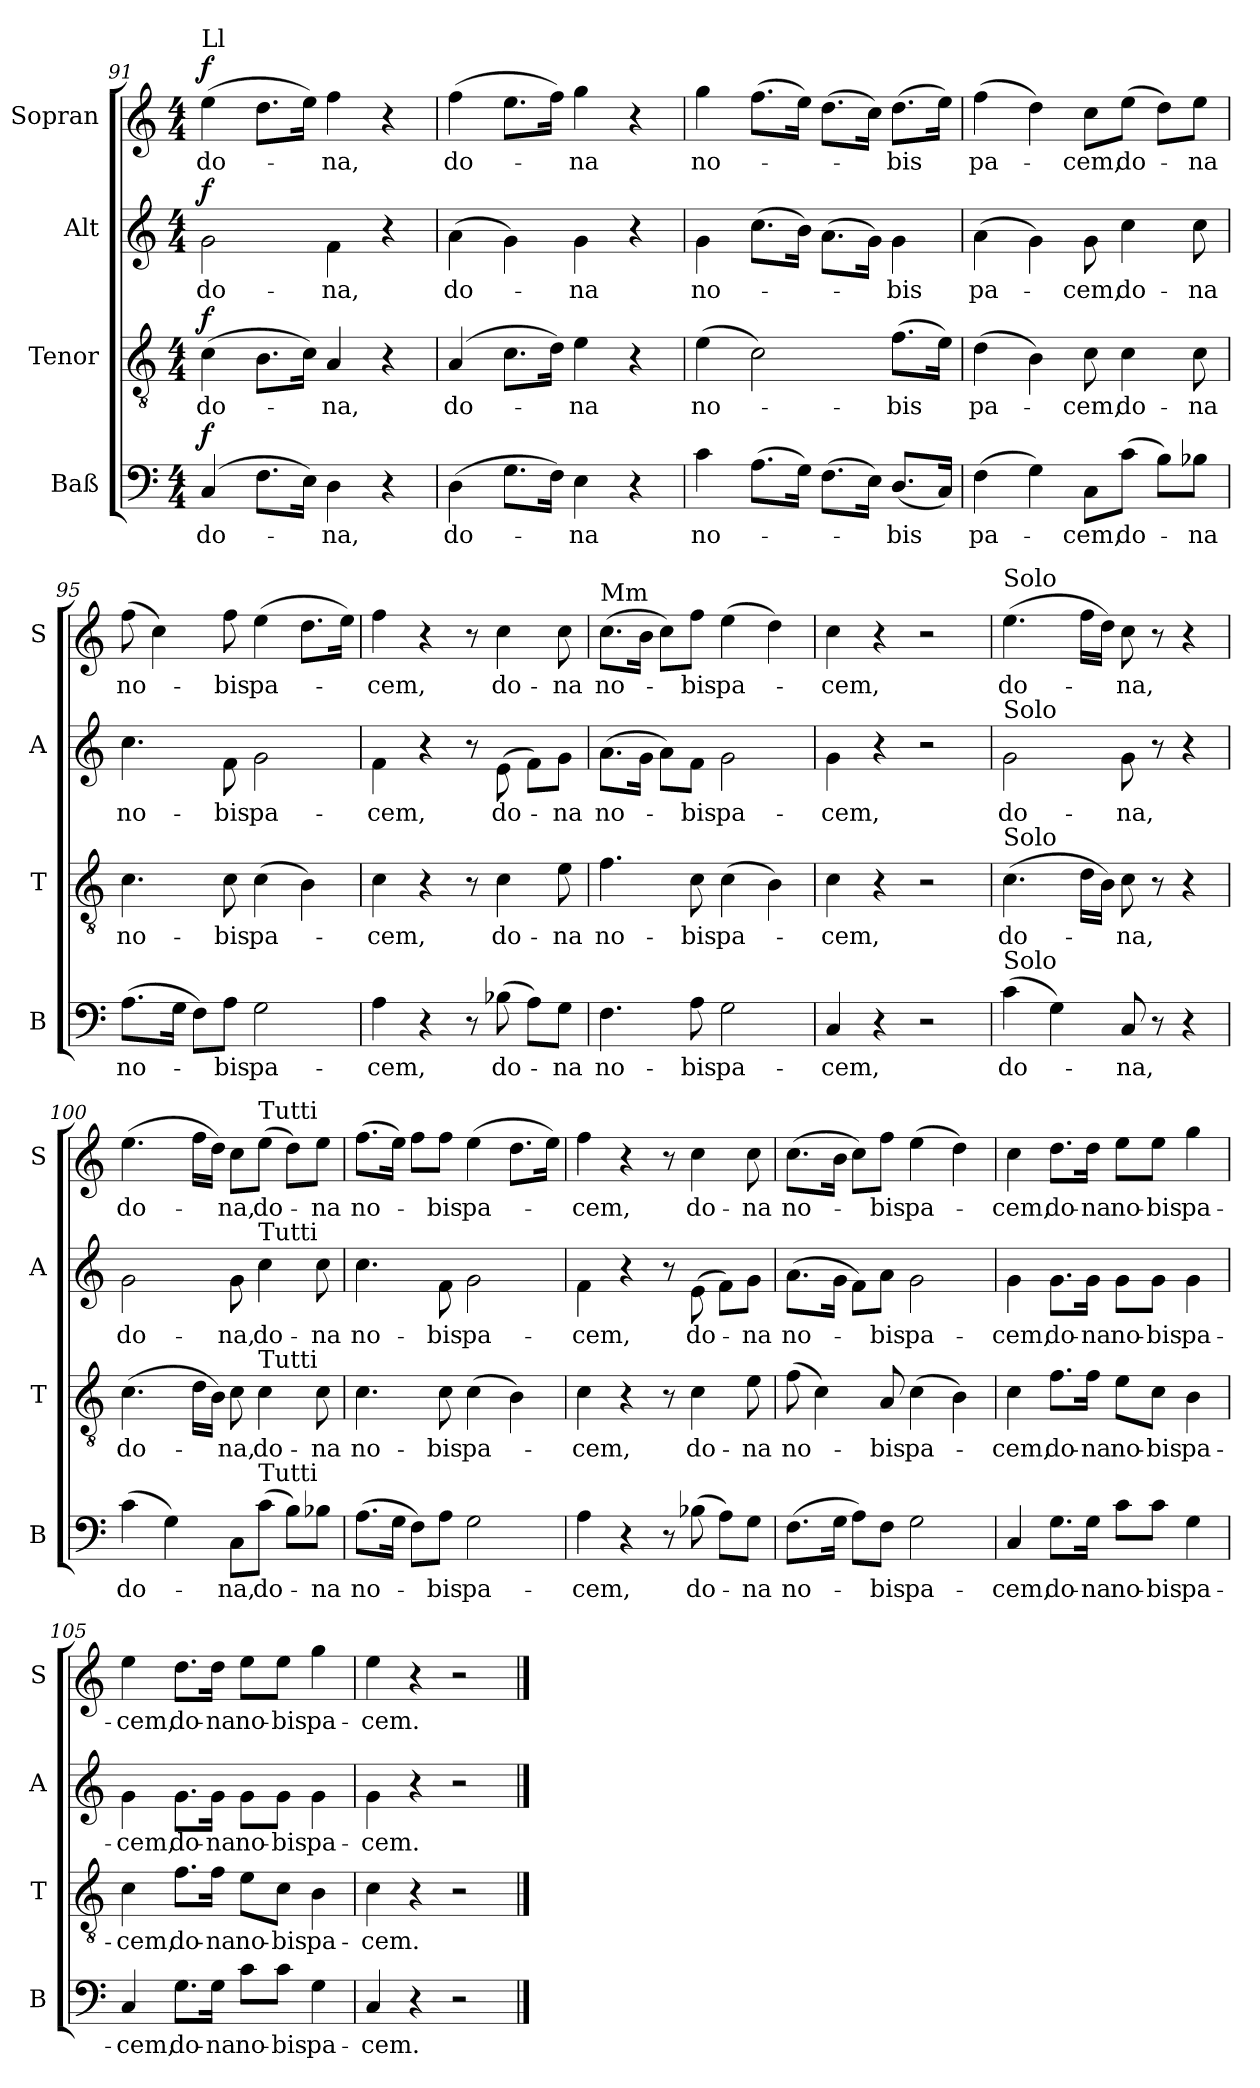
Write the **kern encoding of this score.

**kern	**text	**dynam	**kern	**text	**dynam	**kern	**text	**dynam	**kern	**text	**dynam
*part4	*part4	*part4	*part3	*part3	*part3	*part2	*part2	*part2	*part1	*part1	*part1
*staff4	*staff4	*staff4	*staff3	*staff3	*staff3	*staff2	*staff2	*staff2	*staff1	*staff1	*staff1
*I"Baß	*	*	*I"Tenor	*	*	*I"Alt	*	*	*I"Sopran	*	*
*I'B	*	*	*I'T	*	*	*I'A	*	*	*I'S	*	*
!!LO:PB:g=z
*clefF4	*	*	*clefGv2	*	*	*clefG2	*	*	*clefG2	*	*
*k[]	*	*	*k[]	*	*	*k[]	*	*	*k[]	*	*
*M4/4	*	*	*M4/4	*	*	*M4/4	*	*	*M4/4	*	*
=91	=91	=91	=91	=91	=91	=91	=91	=91	=91	=91	=91
!	!	!	!	!	!	!	!	!	!LO:TX:a:t=Ll	!	!
!	!LO:LY:b	!LO:DY:b	!	!LO:LY:b	!LO:DY:b	!	!LO:LY:b	!LO:DY:b	!	!LO:LY:b	!LO:DY:b
(4C/	do-	f	(4c\	do-	f	2g\	do-	f	(4ee\	do-	f
8.F\L	.	.	8.B\L	.	.	.	.	.	8.dd\L	.	.
16E\Jk)	.	.	16c\Jk)	.	.	.	.	.	16ee\Jk)	.	.
!	!LO:LY:b	!	!	!LO:LY:b	!	!	!LO:LY:b	!	!	!LO:LY:b	!
4D\	na,	.	4A/	na,	.	4f\	na,	.	4ff\	na,	.
4r	.	.	4r	.	.	4r	.	.	4r	.	.
=92	=92	=92	=92	=92	=92	=92	=92	=92	=92	=92	=92
!	!LO:LY:b	!	!	!LO:LY:b	!	!	!LO:LY:b	!	!	!LO:LY:b	!
(4D\	do-	.	(4A/	do-	.	(4a\	do-	.	(4ff\	do-	.
8.G\L	.	.	8.c\L	.	.	4g\)	.	.	8.ee\L	.	.
16F\Jk)	.	.	16d\Jk)	.	.	.	.	.	16ff\Jk)	.	.
!	!LO:LY:b	!	!	!LO:LY:b	!	!	!LO:LY:b	!	!	!LO:LY:b	!
4E\	na	.	4e\	na	.	4g\	na	.	4gg\	na	.
4r	.	.	4r	.	.	4r	.	.	4r	.	.
=93	=93	=93	=93	=93	=93	=93	=93	=93	=93	=93	=93
!	!LO:LY:b	!	!	!LO:LY:b	!	!	!LO:LY:b	!	!	!LO:LY:b	!
4c\	no-	.	(4e\	no-	.	4g\	no-	.	4gg\	no-	.
(8.A\L	.	.	2c\)	.	.	(8.cc\L	.	.	(8.ff\L	.	.
16G\Jk)	.	.	.	.	.	16b\Jk)	.	.	16ee\Jk)	.	.
(8.F\L	.	.	.	.	.	(8.a\L	.	.	(8.dd\L	.	.
16E\Jk)	.	.	.	.	.	16g\Jk)	.	.	16cc\Jk)	.	.
!	!LO:LY:b	!	!	!LO:LY:b	!	!	!LO:LY:b	!	!	!LO:LY:b	!
(8.D/L	bis	.	(8.f\L	bis	.	4g\	bis	.	(8.dd\L	bis	.
16C/Jk)	.	.	16e\Jk)	.	.	.	.	.	16ee\Jk)	.	.
!!LO:LB:g=z
=94	=94	=94	=94	=94	=94	=94	=94	=94	=94	=94	=94
!	!LO:LY:b	!	!	!LO:LY:b	!	!	!LO:LY:b	!	!	!LO:LY:b	!
(4F\	pa-	.	(4d\	pa-	.	(4a\	pa-	.	(4ff\	pa-	.
4G\)	.	.	4B\)	.	.	4g\)	.	.	4dd\)	.	.
!	!LO:LY:b	!	!	!LO:LY:b	!	!	!LO:LY:b	!	!	!LO:LY:b	!
8C\L	cem,	.	8c\	cem,	.	8g\	cem,	.	8cc\L	cem,	.
!	!LO:LY:b	!	!	!LO:LY:b	!	!	!LO:LY:b	!	!	!LO:LY:b	!
(8c\J	do-	.	4c\	do-	.	4cc\	do-	.	(8ee\J	do-	.
8B\L)	.	.	.	.	.	.	.	.	8dd\L)	.	.
!	!LO:LY:b	!	!	!LO:LY:b	!	!	!LO:LY:b	!	!	!LO:LY:b	!
8B-X\J	na	.	8c\	na	.	8cc\	na	.	8ee\J	na	.
=95	=95	=95	=95	=95	=95	=95	=95	=95	=95	=95	=95
!	!LO:LY:b	!	!	!LO:LY:b	!	!	!LO:LY:b	!	!	!LO:LY:b	!
(8.A\L	no-	.	4.c\	no-	.	4.cc\	no-	.	(8ff\	no-	.
.	.	.	.	.	.	.	.	.	4cc\)	.	.
16G\Jk	.	.	.	.	.	.	.	.	.	.	.
8F\L)	.	.	.	.	.	.	.	.	.	.	.
!	!LO:LY:b	!	!	!LO:LY:b	!	!	!LO:LY:b	!	!	!LO:LY:b	!
8A\J	bis	.	8c\	bis	.	8f\	bis	.	8ff\	bis	.
!	!LO:LY:b	!	!	!LO:LY:b	!	!	!LO:LY:b	!	!	!LO:LY:b	!
2G\	pa-	.	(4c\	pa-	.	2g\	pa-	.	(4ee\	pa-	.
.	.	.	4B\)	.	.	.	.	.	8.dd\L	.	.
.	.	.	.	.	.	.	.	.	16ee\Jk)	.	.
=96	=96	=96	=96	=96	=96	=96	=96	=96	=96	=96	=96
!	!LO:LY:b	!	!	!LO:LY:b	!	!	!LO:LY:b	!	!	!LO:LY:b	!
4A\	cem,	.	4c\	cem,	.	4f\	cem,	.	4ff\	cem,	.
4r	.	.	4r	.	.	4r	.	.	4r	.	.
8r	.	.	8r	.	.	8r	.	.	8r	.	.
!	!LO:LY:b	!	!	!LO:LY:b	!	!	!LO:LY:b	!	!	!LO:LY:b	!
(8B-X\	do-	.	4c\	do-	.	(8e\	do-	.	4cc\	do-	.
8A\L)	.	.	.	.	.	8f\L)	.	.	.	.	.
!	!LO:LY:b	!	!	!LO:LY:b	!	!	!LO:LY:b	!	!	!LO:LY:b	!
8G\J	na	.	8e\	na	.	8g\J	na	.	8cc\	na	.
!!LO:PB:g=z
=97	=97	=97	=97	=97	=97	=97	=97	=97	=97	=97	=97
!	!	!	!	!	!	!	!	!	!LO:TX:a:t=Mm	!	!
!	!LO:LY:b	!	!	!LO:LY:b	!	!	!LO:LY:b	!	!	!LO:LY:b	!
4.F\	no-	.	4.f\	no-	.	(8.a\L	no-	.	(8.cc\L	no-	.
.	.	.	.	.	.	16g\Jk	.	.	16b\Jk	.	.
.	.	.	.	.	.	8a\L)	.	.	8cc\L)	.	.
!	!LO:LY:b	!	!	!LO:LY:b	!	!	!LO:LY:b	!	!	!LO:LY:b	!
8A\	bis	.	8c\	bis	.	8f\J	bis	.	8ff\J	bis	.
!	!LO:LY:b	!	!	!LO:LY:b	!	!	!LO:LY:b	!	!	!LO:LY:b	!
2G\	pa-	.	(4c\	pa-	.	2g\	pa-	.	(4ee\	pa-	.
.	.	.	4B\)	.	.	.	.	.	4dd\)	.	.
=98	=98	=98	=98	=98	=98	=98	=98	=98	=98	=98	=98
!	!LO:LY:b	!	!	!LO:LY:b	!	!	!LO:LY:b	!	!	!LO:LY:b	!
4C/	cem,	.	4c\	cem,	.	4g\	cem,	.	4cc\	cem,	.
4r	.	.	4r	.	.	4r	.	.	4r	.	.
2r	.	.	2r	.	.	2r	.	.	2r	.	.
=99	=99	=99	=99	=99	=99	=99	=99	=99	=99	=99	=99
!	!	!	!	!	!	!	!	!	!LO:TX:a:t=Solo	!	!
!	!	!	!	!	!	!LO:TX:a:t=Solo	!	!	!	!	!
!	!	!	!LO:TX:a:t=Solo	!	!	!	!	!	!	!	!
!LO:TX:a:t=Solo	!	!	!	!	!	!	!	!	!	!	!
!	!LO:LY:b	!	!	!LO:LY:b	!	!	!LO:LY:b	!	!	!LO:LY:b	!
(4c\	do-	.	(4.c\	do-	.	2g\	do-	.	(4.ee\	do-	.
4G\)	.	.	.	.	.	.	.	.	.	.	.
.	.	.	16d\LL	.	.	.	.	.	16ff\LL	.	.
.	.	.	16B\JJ)	.	.	.	.	.	16dd\JJ)	.	.
!	!LO:LY:b	!	!	!LO:LY:b	!	!	!LO:LY:b	!	!	!LO:LY:b	!
8C/	na,	.	8c\	na,	.	8g\	na,	.	8cc\	na,	.
8r	.	.	8r	.	.	8r	.	.	8r	.	.
4r	.	.	4r	.	.	4r	.	.	4r	.	.
=100	=100	=100	=100	=100	=100	=100	=100	=100	=100	=100	=100
!	!LO:LY:b	!	!	!LO:LY:b	!	!	!LO:LY:b	!	!	!LO:LY:b	!
(4c\	do-	.	(4.c\	do-	.	2g\	do-	.	(4.ee\	do-	.
4G\)	.	.	.	.	.	.	.	.	.	.	.
.	.	.	16d\LL	.	.	.	.	.	16ff\LL	.	.
.	.	.	16B\JJ)	.	.	.	.	.	16dd\JJ)	.	.
!	!LO:LY:b	!	!	!LO:LY:b	!	!	!LO:LY:b	!	!	!LO:LY:b	!
8C\L	na,	.	8c\	na,	.	8g\	na,	.	8cc\L	na,	.
!	!	!	!	!	!	!	!	!	!LO:TX:a:t=Tutti	!	!
!	!	!	!	!	!	!LO:TX:a:t=Tutti	!	!	!	!	!
!	!	!	!LO:TX:a:t=Tutti	!	!	!	!	!	!	!	!
!LO:TX:a:t=Tutti	!	!	!	!	!	!	!	!	!	!	!
!	!LO:LY:b	!	!	!LO:LY:b	!	!	!LO:LY:b	!	!	!LO:LY:b	!
(8c\J	do-	.	4c\	do-	.	4cc\	do-	.	(8ee\J	do-	.
8B\L)	.	.	.	.	.	.	.	.	8dd\L)	.	.
!	!LO:LY:b	!	!	!LO:LY:b	!	!	!LO:LY:b	!	!	!LO:LY:b	!
8B-X\J	na	.	8c\	na	.	8cc\	na	.	8ee\J	na	.
!!LO:LB:g=z
=101	=101	=101	=101	=101	=101	=101	=101	=101	=101	=101	=101
!	!LO:LY:b	!	!	!LO:LY:b	!	!	!LO:LY:b	!	!	!LO:LY:b	!
(8.A\L	no-	.	4.c\	no-	.	4.cc\	no-	.	(8.ff\L	no-	.
16G\Jk	.	.	.	.	.	.	.	.	16ee\Jk)	.	.
8F\L)	.	.	.	.	.	.	.	.	8ff\L	.	.
!	!LO:LY:b	!	!	!LO:LY:b	!	!	!LO:LY:b	!	!	!LO:LY:b	!
8A\J	bis	.	8c\	bis	.	8f\	bis	.	8ff\J	bis	.
!	!LO:LY:b	!	!	!LO:LY:b	!	!	!LO:LY:b	!	!	!LO:LY:b	!
2G\	pa-	.	(4c\	pa-	.	2g\	pa-	.	(4ee\	pa-	.
.	.	.	4B\)	.	.	.	.	.	8.dd\L	.	.
.	.	.	.	.	.	.	.	.	16ee\Jk)	.	.
=102	=102	=102	=102	=102	=102	=102	=102	=102	=102	=102	=102
!	!LO:LY:b	!	!	!LO:LY:b	!	!	!LO:LY:b	!	!	!LO:LY:b	!
4A\	cem,	.	4c\	cem,	.	4f\	cem,	.	4ff\	cem,	.
4r	.	.	4r	.	.	4r	.	.	4r	.	.
8r	.	.	8r	.	.	8r	.	.	8r	.	.
!	!LO:LY:b	!	!	!LO:LY:b	!	!	!LO:LY:b	!	!	!LO:LY:b	!
(8B-X\	do-	.	4c\	do-	.	(8e\	do-	.	4cc\	do-	.
8A\L)	.	.	.	.	.	8f\L)	.	.	.	.	.
!	!LO:LY:b	!	!	!LO:LY:b	!	!	!LO:LY:b	!	!	!LO:LY:b	!
8G\J	na	.	8e\	na	.	8g\J	na	.	8cc\	na	.
=103	=103	=103	=103	=103	=103	=103	=103	=103	=103	=103	=103
!	!LO:LY:b	!	!	!LO:LY:b	!	!	!LO:LY:b	!	!	!LO:LY:b	!
(8.F\L	no-	.	(8f\	no-	.	(8.a\L	no-	.	(8.cc\L	no-	.
.	.	.	4c\)	.	.	.	.	.	.	.	.
16G\Jk	.	.	.	.	.	16g\Jk	.	.	16b\Jk	.	.
8A\L)	.	.	.	.	.	8f\L)	.	.	8cc\L)	.	.
!	!LO:LY:b	!	!	!LO:LY:b	!	!	!LO:LY:b	!	!	!LO:LY:b	!
8F\J	bis	.	8A/	bis	.	8a\J	bis	.	8ff\J	bis	.
!	!LO:LY:b	!	!	!LO:LY:b	!	!	!LO:LY:b	!	!	!LO:LY:b	!
2G\	pa-	.	(4c\	pa-	.	2g\	pa-	.	(4ee\	pa-	.
.	.	.	4B\)	.	.	.	.	.	4dd\)	.	.
!!LO:LB:g=z
=104	=104	=104	=104	=104	=104	=104	=104	=104	=104	=104	=104
!	!LO:LY:b	!	!	!LO:LY:b	!	!	!LO:LY:b	!	!	!LO:LY:b	!
4C/	cem,	.	4c\	cem,	.	4g\	cem,	.	4cc\	cem,	.
!	!LO:LY:b	!	!	!LO:LY:b	!	!	!LO:LY:b	!	!	!LO:LY:b	!
8.G\L	do-	.	8.f\L	do-	.	8.g\L	do-	.	8.dd\L	do-	.
!	!LO:LY:b	!	!	!LO:LY:b	!	!	!LO:LY:b	!	!	!LO:LY:b	!
16G\Jk	na	.	16f\Jk	na	.	16g\Jk	na	.	16dd\Jk	na	.
!	!LO:LY:b	!	!	!LO:LY:b	!	!	!LO:LY:b	!	!	!LO:LY:b	!
8c\L	no-	.	8e\L	no-	.	8g\L	no-	.	8ee\L	no-	.
!	!LO:LY:b	!	!	!LO:LY:b	!	!	!LO:LY:b	!	!	!LO:LY:b	!
8c\J	bis	.	8c\J	bis	.	8g\J	bis	.	8ee\J	bis	.
!	!LO:LY:b	!	!	!LO:LY:b	!	!	!LO:LY:b	!	!	!LO:LY:b	!
4G\	pa-	.	4B\	pa-	.	4g\	pa-	.	4gg\	pa-	.
=105	=105	=105	=105	=105	=105	=105	=105	=105	=105	=105	=105
!	!LO:LY:b	!	!	!LO:LY:b	!	!	!LO:LY:b	!	!	!LO:LY:b	!
4C/	cem,	.	4c\	cem,	.	4g\	cem,	.	4ee\	cem,	.
!	!LO:LY:b	!	!	!LO:LY:b	!	!	!LO:LY:b	!	!	!LO:LY:b	!
8.G\L	do-	.	8.f\L	do-	.	8.g\L	do-	.	8.dd\L	do-	.
!	!LO:LY:b	!	!	!LO:LY:b	!	!	!LO:LY:b	!	!	!LO:LY:b	!
16G\Jk	na	.	16f\Jk	na	.	16g\Jk	na	.	16dd\Jk	na	.
!	!LO:LY:b	!	!	!LO:LY:b	!	!	!LO:LY:b	!	!	!LO:LY:b	!
8c\L	no-	.	8e\L	no-	.	8g\L	no-	.	8ee\L	no-	.
!	!LO:LY:b	!	!	!LO:LY:b	!	!	!LO:LY:b	!	!	!LO:LY:b	!
8c\J	bis	.	8c\J	bis	.	8g\J	bis	.	8ee\J	bis	.
!	!LO:LY:b	!	!	!LO:LY:b	!	!	!LO:LY:b	!	!	!LO:LY:b	!
4G\	pa-	.	4B\	pa-	.	4g\	pa-	.	4gg\	pa-	.
=106	=106	=106	=106	=106	=106	=106	=106	=106	=106	=106	=106
!	!LO:LY:b	!	!	!LO:LY:b	!	!	!LO:LY:b	!	!	!LO:LY:b	!
4C/	cem.	.	4c\	cem.	.	4g\	cem.	.	4ee\	cem.	.
4r	.	.	4r	.	.	4r	.	.	4r	.	.
2r	.	.	2r	.	.	2r	.	.	2r	.	.
==	==	==	==	==	==	==	==	==	==	==	==
*-	*-	*-	*-	*-	*-	*-	*-	*-	*-	*-	*-
